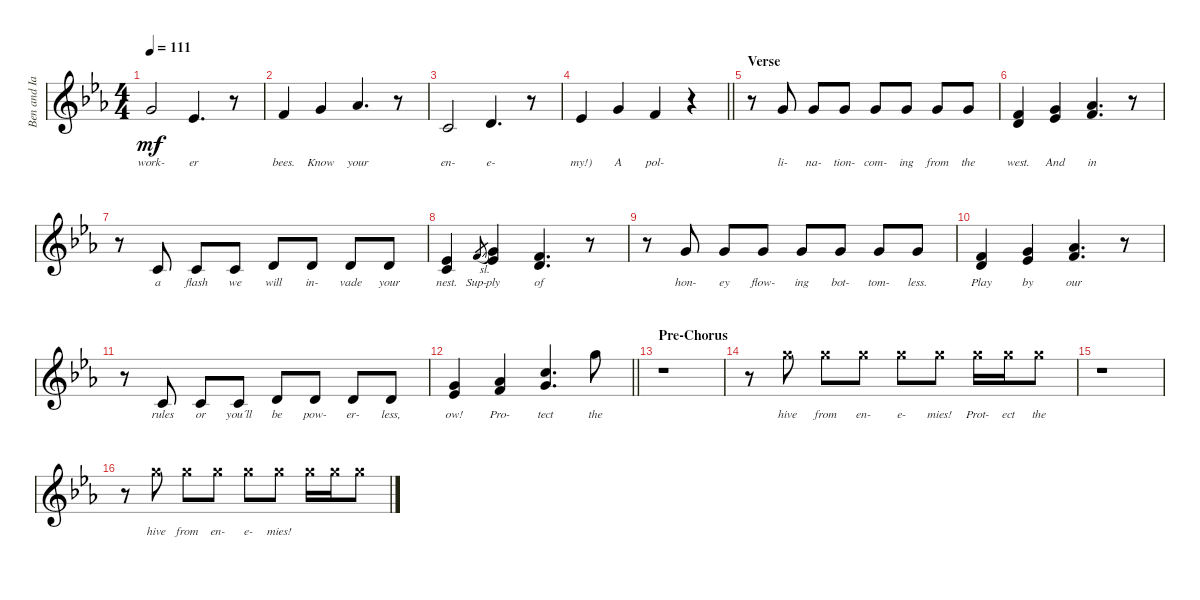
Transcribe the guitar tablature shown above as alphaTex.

\track ("Ben and Ian (Voice)" "Ben and Ia") {instrument electricgrandpiano}
\staff {score}
\tuning (E4 B3 G3 D3 A2 E2) {hide}
\ts (4 4)
\tempo 111
\clef g2
\ks cminor
3.1.2{lyrics (0 "work-") lyrics (1 "") lyrics (2 "") lyrics (3 "") lyrics (4 "") dy mf} 4.2.4{d lyrics (0 "er") lyrics (1 "") lyrics (2 "") lyrics (3 "") lyrics (4 "")} r.8 |
1.1.4{lyrics (0 "bees.") lyrics (1 "") lyrics (2 "") lyrics (3 "") lyrics (4 "")} 3.1.4{lyrics (0 "Know") lyrics (1 "") lyrics (2 "") lyrics (3 "") lyrics (4 "")} 4.1.4{d lyrics (0 "your") lyrics (1 "") lyrics (2 "") lyrics (3 "") lyrics (4 "")} r.8 |
1.2.2{lyrics (0 "en-") lyrics (1 "") lyrics (2 "") lyrics (3 "") lyrics (4 "")} 3.2.4{d lyrics (0 "e-") lyrics (1 "") lyrics (2 "") lyrics (3 "") lyrics (4 "")} r.8 |
\barLineRight lightlight
4.2.4{lyrics (0 "my!)") lyrics (1 "") lyrics (2 "") lyrics (3 "") lyrics (4 "")} 3.1.4{lyrics (0 "A") lyrics (1 "") lyrics (2 "") lyrics (3 "") lyrics (4 "")} 1.1.4{lyrics (0 "pol-") lyrics (1 "") lyrics (2 "") lyrics (3 "") lyrics (4 "")} r.4 |
\section ("" "Verse ")
r.8 3.1.8{lyrics (0 "li-") lyrics (1 "") lyrics (2 "") lyrics (3 "") lyrics (4 "")} 3.1.8{lyrics (0 "na-") lyrics (1 "") lyrics (2 "") lyrics (3 "") lyrics (4 "")} 3.1.8{lyrics (0 "tion-") lyrics (1 "") lyrics (2 "") lyrics (3 "") lyrics (4 "")} 3.1.8{lyrics (0 "com-") lyrics (1 "") lyrics (2 "") lyrics (3 "") lyrics (4 "")} 3.1.8{lyrics (0 "ing") lyrics (1 "") lyrics (2 "") lyrics (3 "") lyrics (4 "")} 3.1.8{lyrics (0 "from") lyrics (1 "") lyrics (2 "") lyrics (3 "") lyrics (4 "")} 3.1.8{lyrics (0 "the") lyrics (1 "") lyrics (2 "") lyrics (3 "") lyrics (4 "")} |
(1.1 3.2).4{lyrics (0 "west.") lyrics (1 "") lyrics (2 "") lyrics (3 "") lyrics (4 "")} (3.1 4.2).4{lyrics (0 "And") lyrics (1 "") lyrics (2 "") lyrics (3 "") lyrics (4 "")} (4.1 6.2).4{d lyrics (0 "in") lyrics (1 "") lyrics (2 "") lyrics (3 "") lyrics (4 "")} r.8 |
r.8 1.2.8{lyrics (0 "a") lyrics (1 "") lyrics (2 "") lyrics (3 "") lyrics (4 "")} 1.2.8{lyrics (0 "flash") lyrics (1 "") lyrics (2 "") lyrics (3 "") lyrics (4 "")} 1.2.8{lyrics (0 "we") lyrics (1 "") lyrics (2 "") lyrics (3 "") lyrics (4 "")} 3.2.8{lyrics (0 "will") lyrics (1 "") lyrics (2 "") lyrics (3 "") lyrics (4 "")} 3.2.8{lyrics (0 "in-") lyrics (1 "") lyrics (2 "") lyrics (3 "") lyrics (4 "")} 3.2.8{lyrics (0 "vade") lyrics (1 "") lyrics (2 "") lyrics (3 "") lyrics (4 "")} 3.2.8{lyrics (0 "your") lyrics (1 "") lyrics (2 "") lyrics (3 "") lyrics (4 "")} |
(4.2 5.3).4{lyrics (0 "nest.") lyrics (1 "") lyrics (2 "") lyrics (3 "") lyrics (4 "")} 6.2{sl}.8{lyrics (0 "Sup-") lyrics (1 "") lyrics (2 "") lyrics (3 "") lyrics (4 "") gr} (8.2 8.3).4{lyrics (0 "ply") lyrics (1 "") lyrics (2 "") lyrics (3 "") lyrics (4 "")} (6.2 7.3).4{d lyrics (0 "of") lyrics (1 "") lyrics (2 "") lyrics (3 "") lyrics (4 "")} r.8 |
r.8 3.1.8{lyrics (0 "hon-") lyrics (1 "") lyrics (2 "") lyrics (3 "") lyrics (4 "")} 3.1.8{lyrics (0 "ey") lyrics (1 "") lyrics (2 "") lyrics (3 "") lyrics (4 "")} 3.1.8{lyrics (0 "flow-") lyrics (1 "") lyrics (2 "") lyrics (3 "") lyrics (4 "")} 3.1.8{lyrics (0 "ing") lyrics (1 "") lyrics (2 "") lyrics (3 "") lyrics (4 "")} 3.1.8{lyrics (0 "bot-") lyrics (1 "") lyrics (2 "") lyrics (3 "") lyrics (4 "")} 3.1.8{lyrics (0 "tom-") lyrics (1 "") lyrics (2 "") lyrics (3 "") lyrics (4 "")} 3.1.8{lyrics (0 "less.") lyrics (1 "") lyrics (2 "") lyrics (3 "") lyrics (4 "")} |
(1.1 3.2).4{lyrics (0 "Play") lyrics (1 "") lyrics (2 "") lyrics (3 "") lyrics (4 "")} (3.1 4.2).4{lyrics (0 "by") lyrics (1 "") lyrics (2 "") lyrics (3 "") lyrics (4 "")} (4.1 6.2).4{d lyrics (0 "our") lyrics (1 "") lyrics (2 "") lyrics (3 "") lyrics (4 "")} r.8 |
r.8 1.2.8{lyrics (0 "rules") lyrics (1 "") lyrics (2 "") lyrics (3 "") lyrics (4 "")} 1.2.8{lyrics (0 "or") lyrics (1 "") lyrics (2 "") lyrics (3 "") lyrics (4 "")} 1.2.8{lyrics (0 "you´ll") lyrics (1 "") lyrics (2 "") lyrics (3 "") lyrics (4 "")} 3.2.8{lyrics (0 "be") lyrics (1 "") lyrics (2 "") lyrics (3 "") lyrics (4 "")} 3.2.8{lyrics (0 "pow-") lyrics (1 "") lyrics (2 "") lyrics (3 "") lyrics (4 "")} 3.2.8{lyrics (0 "er-") lyrics (1 "") lyrics (2 "") lyrics (3 "") lyrics (4 "")} 3.2.8{lyrics (0 "less,") lyrics (1 "") lyrics (2 "") lyrics (3 "") lyrics (4 "")} |
\barLineRight lightlight
(3.1 4.2).4{lyrics (0 "ow!") lyrics (1 "") lyrics (2 "") lyrics (3 "") lyrics (4 "")} (4.1 6.2).4{lyrics (0 "Pro-") lyrics (1 "") lyrics (2 "") lyrics (3 "") lyrics (4 "")} (8.1 8.2).4{d lyrics (0 "tect") lyrics (1 "") lyrics (2 "") lyrics (3 "") lyrics (4 "")} 15.1.8{lyrics (0 "the") lyrics (1 "") lyrics (2 "") lyrics (3 "") lyrics (4 "")} |
\section ("" "Pre-Chorus ")
r.1 |
r.8 15.1{x}.8{lyrics (0 "hive") lyrics (1 "") lyrics (2 "") lyrics (3 "") lyrics (4 "")} 15.1{x}.8{lyrics (0 "from") lyrics (1 "") lyrics (2 "") lyrics (3 "") lyrics (4 "")} 15.1{x}.8{lyrics (0 "en-") lyrics (1 "") lyrics (2 "") lyrics (3 "") lyrics (4 "")} 15.1{x}.8{lyrics (0 "e-") lyrics (1 "") lyrics (2 "") lyrics (3 "") lyrics (4 "")} 15.1{x}.8{lyrics (0 "mies!") lyrics (1 "") lyrics (2 "") lyrics (3 "") lyrics (4 "")} 15.1{x}.16{lyrics (0 "Prot-") lyrics (1 "") lyrics (2 "") lyrics (3 "") lyrics (4 "")} 15.1{x}.16{lyrics (0 "ect") lyrics (1 "") lyrics (2 "") lyrics (3 "") lyrics (4 "")} 15.1{x}.8{lyrics (0 "the") lyrics (1 "") lyrics (2 "") lyrics (3 "") lyrics (4 "")} |
r.1 |
r.8 15.1{x}.8{lyrics (0 "hive") lyrics (1 "") lyrics (2 "") lyrics (3 "") lyrics (4 "")} 15.1{x}.8{lyrics (0 "from") lyrics (1 "") lyrics (2 "") lyrics (3 "") lyrics (4 "")} 15.1{x}.8{lyrics (0 "en-") lyrics (1 "") lyrics (2 "") lyrics (3 "") lyrics (4 "")} 15.1{x}.8{lyrics (0 "e-") lyrics (1 "") lyrics (2 "") lyrics (3 "") lyrics (4 "")} 15.1{x}.8{lyrics (0 "mies!") lyrics (1 "") lyrics (2 "") lyrics (3 "") lyrics (4 "")} 15.1{x}.16{lyrics (0 "") lyrics (1 "") lyrics (2 "") lyrics (3 "") lyrics (4 "")} 15.1{x}.16{lyrics (0 "") lyrics (1 "") lyrics (2 "") lyrics (3 "") lyrics (4 "")} 15.1{x}.8{lyrics (0 "") lyrics (1 "") lyrics (2 "") lyrics (3 "") lyrics (4 "")}
